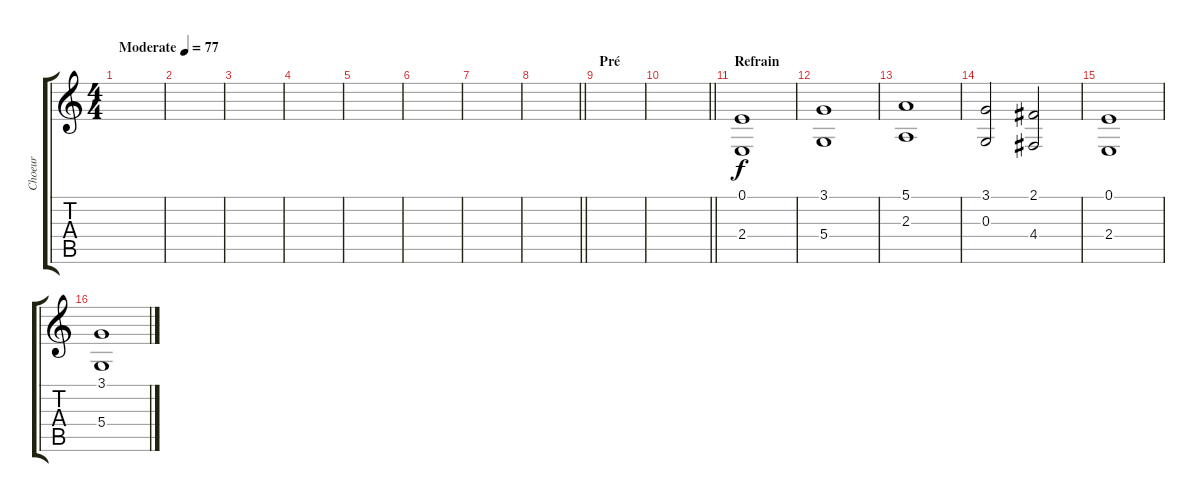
\track ("Choeur" "Choeur") {instrument choiraahs}
\staff {score tabs}
\tuning (E4 B3 G3 D3 A2 E2) {hide}
\ts (4 4)
\tempo (77 "Moderate")
\clef g2
\ks c
|
|
|
|
|
|
|
\barLineRight lightlight
|
\section ("" "Pré")
|
\barLineRight lightlight
|
\section ("" "Refrain")
(0.1 2.4).1 |
(3.1 5.4).1 |
(5.1 2.3).1 |
(3.1 0.3).2 (2.1 4.4).2 |
(0.1 2.4).1 |
(3.1 5.4).1
